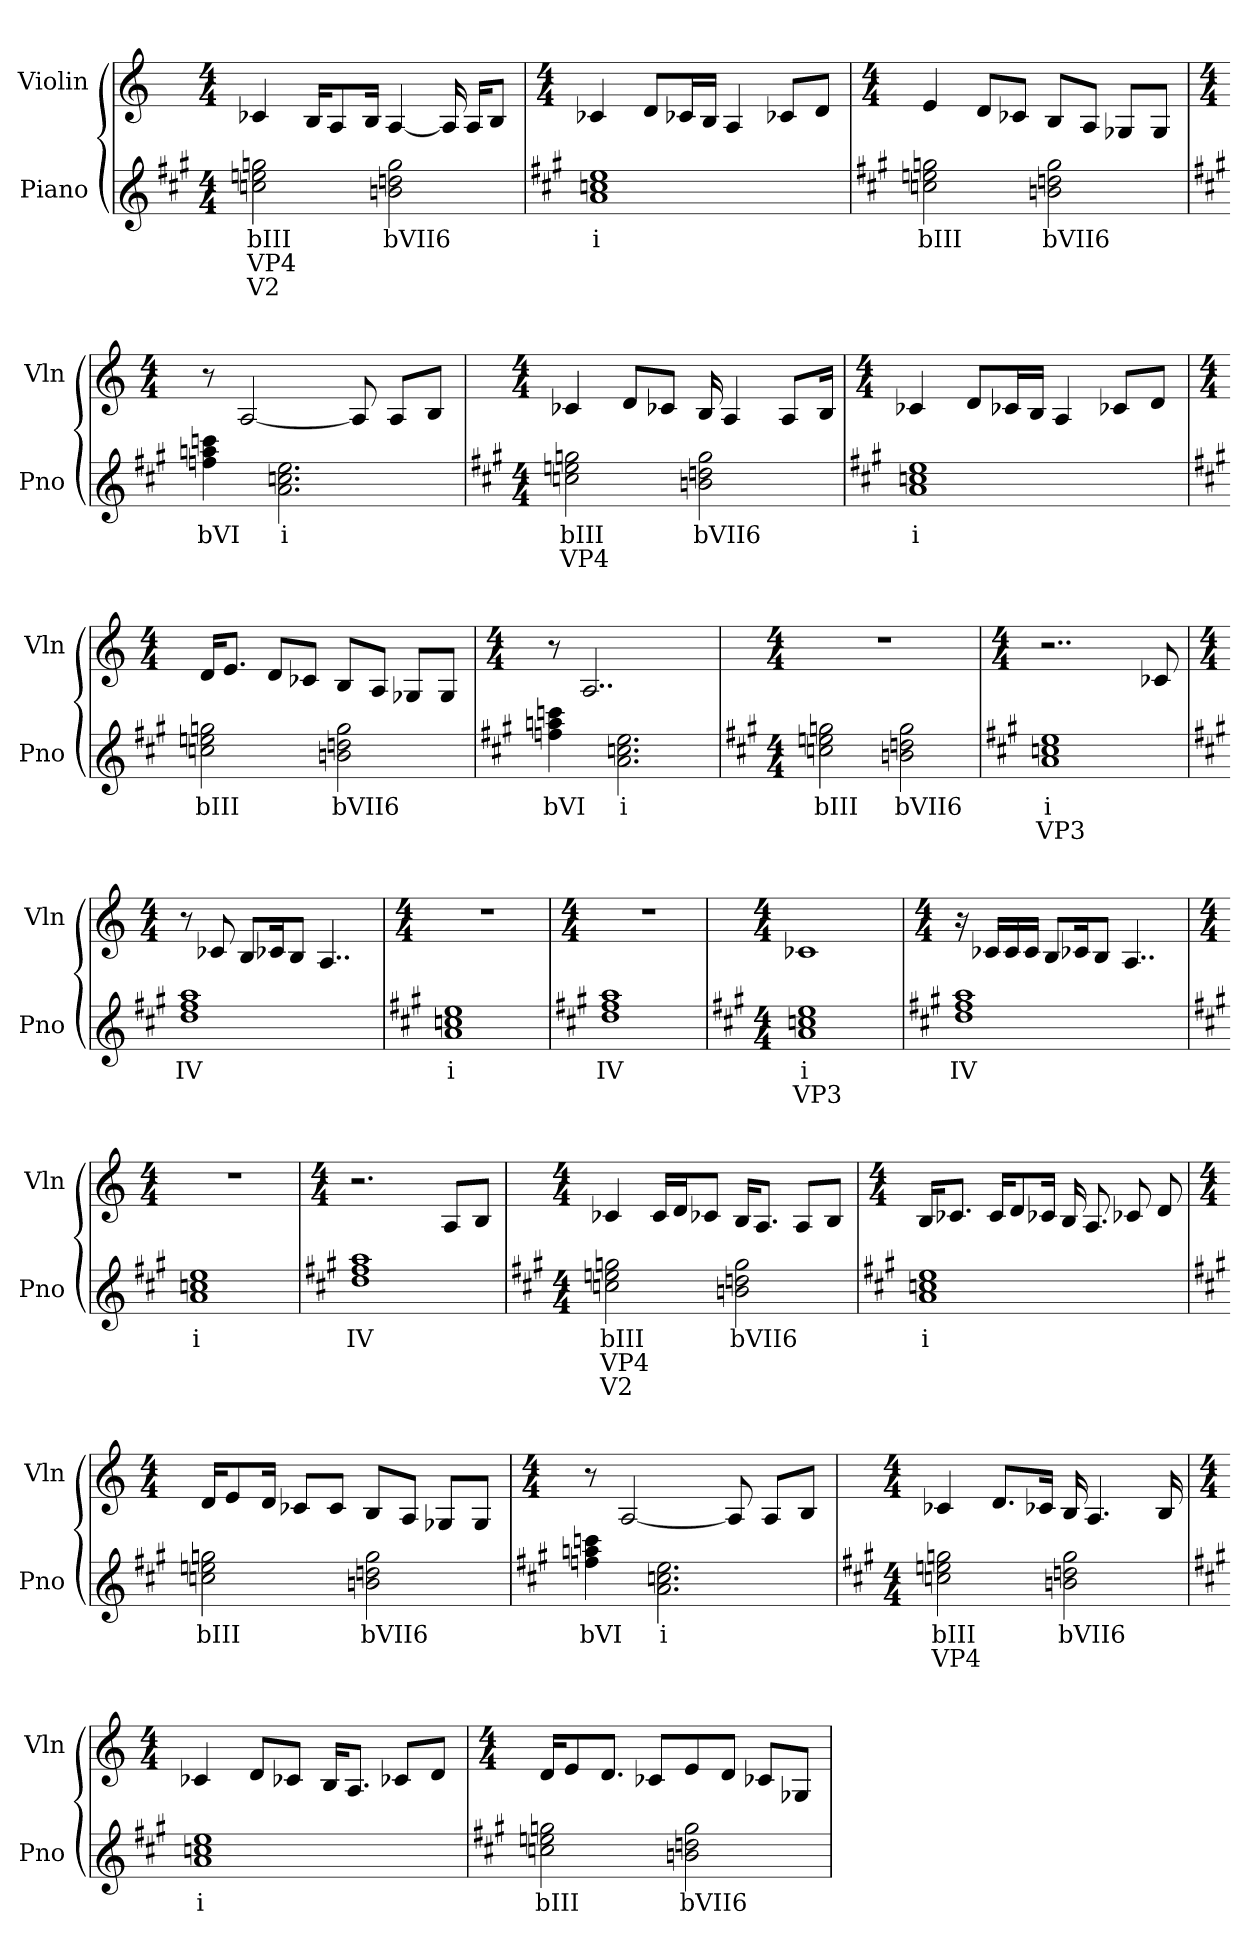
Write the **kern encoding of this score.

**kern	**text	**text	**text	**kern
*part2	*part2	*part2	*part2	*part1
*staff2	*staff2	*staff2	*staff2	*staff1
*I"Piano	*	*	*	*I"Violin
*I'Pno	*	*	*	*I'Vln
*k[f#c#g#]	*	*	*	*
*A:	*	*	*	*
*M4/4	*	*	*	*M4/4
=	=	=	=	=
2ccn 2een 2ggn	bIII	VP4	V2	4c-X
.	.	.	.	16BKL
.	.	.	.	8A
.	.	.	.	16BJk
2bn 2ddn 2gg	bVII6	.	.	[4A
.	.	.	.	16A]
.	.	.	.	16AKL
.	.	.	.	8BJ
=	=	=	=	=
*k[f#c#g#]	*	*	*	*
*A:	*	*	*	*
*	*	*	*	*M4/4
1a 1ccn 1ee	i	.	.	4c-X
.	.	.	.	8dL
.	.	.	.	16c-XL
.	.	.	.	16BJJ
.	.	.	.	4A
.	.	.	.	8c-XL
.	.	.	.	8dJ
=	=	=	=	=
*k[f#c#g#]	*	*	*	*
*A:	*	*	*	*
*	*	*	*	*M4/4
2ccn 2een 2ggn	bIII	.	.	4e
.	.	.	.	8dL
.	.	.	.	8c-XJ
2bn 2ddn 2gg	bVII6	.	.	8BL
.	.	.	.	8AJ
.	.	.	.	8G-XL
.	.	.	.	8G-J
=	=	=	=	=
*k[f#c#g#]	*	*	*	*
*A:	*	*	*	*
*	*	*	*	*M4/4
4ffn 4aan 4cccn	bVI	.	.	8r
.	.	.	.	[2A
2.a 2.ccn 2.ee	i	.	.	.
.	.	.	.	8A]
.	.	.	.	8AL
.	.	.	.	8BJ
=	=	=	=	=
*k[f#c#g#]	*	*	*	*
*A:	*	*	*	*
*M4/4	*	*	*	*M4/4
2ccn 2een 2ggn	bIII	VP4	.	4c-X
.	.	.	.	8dL
.	.	.	.	8c-XJ
2bn 2ddn 2gg	bVII6	.	.	16B
.	.	.	.	4A
.	.	.	.	8AL
.	.	.	.	16BJk
=	=	=	=	=
*k[f#c#g#]	*	*	*	*
*A:	*	*	*	*
*	*	*	*	*M4/4
1a 1ccn 1ee	i	.	.	4c-X
.	.	.	.	8dL
.	.	.	.	16c-XL
.	.	.	.	16BJJ
.	.	.	.	4A
.	.	.	.	8c-XL
.	.	.	.	8dJ
=	=	=	=	=
*k[f#c#g#]	*	*	*	*
*A:	*	*	*	*
*	*	*	*	*M4/4
2ccn 2een 2ggn	bIII	.	.	16dKL
.	.	.	.	8.eJ
.	.	.	.	8dL
.	.	.	.	8c-XJ
2bn 2ddn 2gg	bVII6	.	.	8BL
.	.	.	.	8AJ
.	.	.	.	8G-XL
.	.	.	.	8G-J
=	=	=	=	=
*k[f#c#g#]	*	*	*	*
*A:	*	*	*	*
*	*	*	*	*M4/4
4ffn 4aan 4cccn	bVI	.	.	8r
.	.	.	.	2..A
2.a 2.ccn 2.ee	i	.	.	.
=	=	=	=	=
*k[f#c#g#]	*	*	*	*
*A:	*	*	*	*
*M4/4	*	*	*	*M4/4
2ccn 2een 2ggn	bIII	.	.	1r
2bn 2ddn 2gg	bVII6	.	.	.
=	=	=	=	=
*k[f#c#g#]	*	*	*	*
*A:	*	*	*	*
*	*	*	*	*M4/4
1a 1ccn 1ee	i	VP3	.	2..r
.	.	.	.	8c-X
=	=	=	=	=
*k[f#c#g#]	*	*	*	*
*A:	*	*	*	*
*	*	*	*	*M4/4
1dd 1ff# 1aa	IV	.	.	8r
.	.	.	.	8c-X
.	.	.	.	8BL
.	.	.	.	16c-XK
.	.	.	.	8BJ
.	.	.	.	4..A
=	=	=	=	=
*k[f#c#g#]	*	*	*	*
*A:	*	*	*	*
*	*	*	*	*M4/4
1a 1ccn 1ee	i	.	.	1r
=	=	=	=	=
*k[f#c#g#]	*	*	*	*
*A:	*	*	*	*
*	*	*	*	*M4/4
1dd 1ff# 1aa	IV	.	.	1r
=	=	=	=	=
*k[f#c#g#]	*	*	*	*
*A:	*	*	*	*
*M4/4	*	*	*	*M4/4
1a 1ccn 1ee	i	VP3	.	1c-X
=	=	=	=	=
*k[f#c#g#]	*	*	*	*
*A:	*	*	*	*
*	*	*	*	*M4/4
1dd 1ff# 1aa	IV	.	.	16r
.	.	.	.	16c-XLL
.	.	.	.	16c-
.	.	.	.	16c-JJ
.	.	.	.	8BL
.	.	.	.	16c-XK
.	.	.	.	8BJ
.	.	.	.	4..A
=	=	=	=	=
*k[f#c#g#]	*	*	*	*
*A:	*	*	*	*
*	*	*	*	*M4/4
1a 1ccn 1ee	i	.	.	1r
=	=	=	=	=
*k[f#c#g#]	*	*	*	*
*A:	*	*	*	*
*	*	*	*	*M4/4
1dd 1ff# 1aa	IV	.	.	2.r
.	.	.	.	8AL
.	.	.	.	8BJ
=	=	=	=	=
*k[f#c#g#]	*	*	*	*
*A:	*	*	*	*
*M4/4	*	*	*	*M4/4
2ccn 2een 2ggn	bIII	VP4	V2	4c-X
.	.	.	.	16c-LL
.	.	.	.	16dJ
.	.	.	.	8c-XJ
2bn 2ddn 2gg	bVII6	.	.	16BKL
.	.	.	.	8.AJ
.	.	.	.	8AL
.	.	.	.	8BJ
=	=	=	=	=
*k[f#c#g#]	*	*	*	*
*A:	*	*	*	*
*	*	*	*	*M4/4
1a 1ccn 1ee	i	.	.	16BKL
.	.	.	.	8.c-XJ
.	.	.	.	16c-KL
.	.	.	.	8d
.	.	.	.	16c-XJk
.	.	.	.	16BLL
.	.	.	.	8.AJ
.	.	.	.	8c-XL
.	.	.	.	8dJ
=	=	=	=	=
*k[f#c#g#]	*	*	*	*
*A:	*	*	*	*
*	*	*	*	*M4/4
2ccn 2een 2ggn	bIII	.	.	16dKL
.	.	.	.	8e
.	.	.	.	16dJk
.	.	.	.	8c-XL
.	.	.	.	8c-J
2bn 2ddn 2gg	bVII6	.	.	8BL
.	.	.	.	8AJ
.	.	.	.	8G-XL
.	.	.	.	8G-J
=	=	=	=	=
*k[f#c#g#]	*	*	*	*
*A:	*	*	*	*
*	*	*	*	*M4/4
4ffn 4aan 4cccn	bVI	.	.	8r
.	.	.	.	[2A
2.a 2.ccn 2.ee	i	.	.	.
.	.	.	.	8A]
.	.	.	.	8AL
.	.	.	.	8BJ
=	=	=	=	=
*k[f#c#g#]	*	*	*	*
*A:	*	*	*	*
*M4/4	*	*	*	*M4/4
2ccn 2een 2ggn	bIII	VP4	.	4c-X
.	.	.	.	8.dL
.	.	.	.	16c-XJk
2bn 2ddn 2gg	bVII6	.	.	16B
.	.	.	.	4.A
.	.	.	.	16B
=	=	=	=	=
*k[f#c#g#]	*	*	*	*
*A:	*	*	*	*
*	*	*	*	*M4/4
1a 1ccn 1ee	i	.	.	4c-X
.	.	.	.	8dL
.	.	.	.	8c-XJ
.	.	.	.	16BKL
.	.	.	.	8.AJ
.	.	.	.	8c-XL
.	.	.	.	8dJ
=	=	=	=	=
*k[f#c#g#]	*	*	*	*
*A:	*	*	*	*
*	*	*	*	*M4/4
2ccn 2een 2ggn	bIII	.	.	16dKL
.	.	.	.	8e
.	.	.	.	8.dJ
.	.	.	.	8c-XL
2bn 2ddn 2gg	bVII6	.	.	8e
.	.	.	.	8dJ
.	.	.	.	8c-XL
.	.	.	.	8G-XJ
=	=	=	=	=
*-	*-	*-	*-	*-
